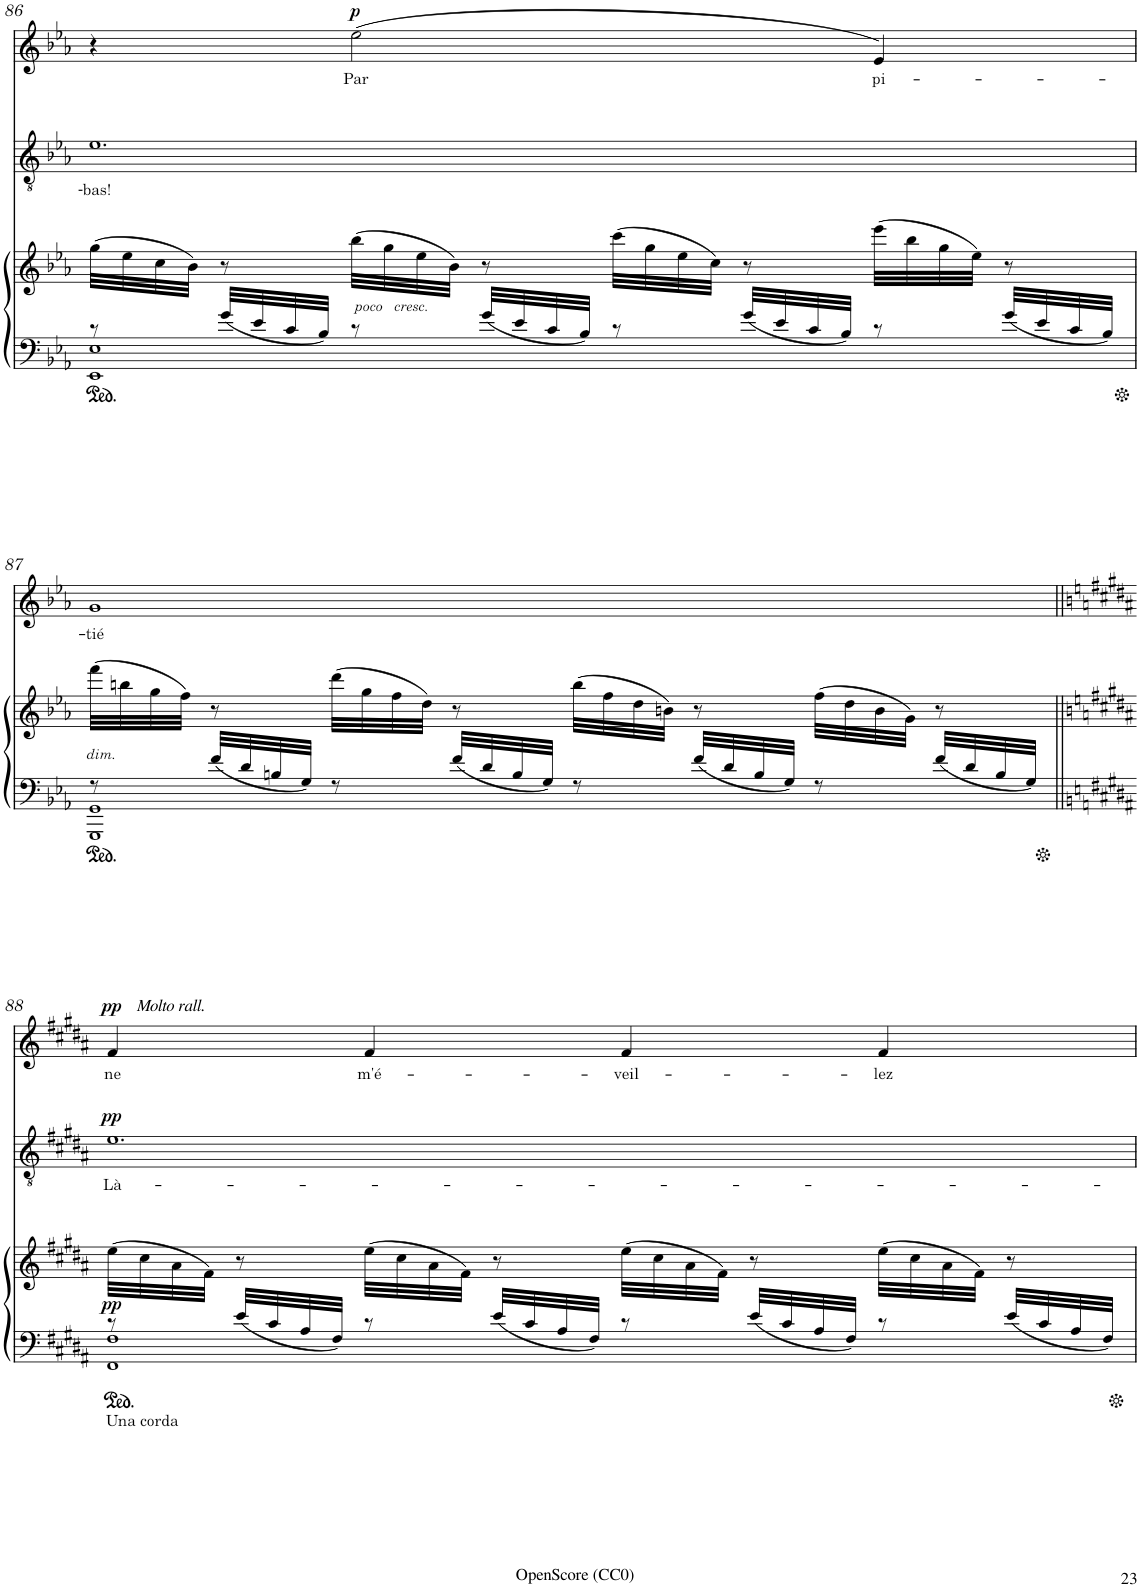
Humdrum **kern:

**kern	**kern	**dynam	**kern	**text	**dynam	**kern	**text	**dynam
*part3	*part3	*part3	*part2	*part2	*part2	*part1	*part1	*part1
*staff4	*staff3	*staff3/4	*staff2	*staff2	*staff2	*staff1	*staff1	*staff1
*I"Piano	*	*	*I"Tenor	*	*	*I"Contralto	*	*
*I'Pno	*	*	*	*	*	*	*	*
!!LO:PB:g=z
*clefF4	*clefG2	*	*clefGv2	*	*	*clefG2	*	*
*k[b-e-a-]	*k[b-e-a-]	*	*k[b-e-a-]	*	*	*k[b-e-a-]	*	*
*M4/4	*M4/4	*	*M12/8	*	*	*M4/4	*	*
*met(c)	*met(c)	*	*	*	*	*met(c)	*	*
=86	=86	=86	=86	=86	=86	=86	=86	=86
*^	*	*	*	*	*	*	*	*
!	!	!	!	!	!LO:LY:b	!	!	!	!
8r	1EE- 1E-	(>32gg\LLL	.	1.e-	-bas!	.	4r	.	.
.	.	32ee-\	.	.	.	.	.	.	.
.	.	32cc\	.	.	.	.	.	.	.
.	.	32b-\JJJ)	.	.	.	.	.	.	.
32g/LLL	.	8r	.	.	.	.	.	.	.
32e-/	.	.	.	.	.	.	.	.	.
32c/	.	.	.	.	.	.	.	.	.
32B-/JJJ	.	.	.	.	.	.	.	.	.
!	!	!LO:TX:b:i:t=poco   cresc.	!	!	!	!	!	!	!
!	!	!	!	!	!	!	!	!LO:LY:b	!LO:DY:a
8r	.	(>32bb-\LLL	.	.	.	.	(2ee-\	Par	p
.	.	32gg\	.	.	.	.	.	.	.
.	.	32ee-\	.	.	.	.	.	.	.
.	.	32b-\JJJ)	.	.	.	.	.	.	.
32g/LLL	.	8r	.	.	.	.	.	.	.
32e-/	.	.	.	.	.	.	.	.	.
32c/	.	.	.	.	.	.	.	.	.
32B-/JJJ	.	.	.	.	.	.	.	.	.
8r	.	(>32ccc\LLL	.	.	.	.	.	.	.
.	.	32gg\	.	.	.	.	.	.	.
.	.	32ee-\	.	.	.	.	.	.	.
.	.	32cc\JJJ)	.	.	.	.	.	.	.
32g/LLL	.	8r	.	.	.	.	.	.	.
32e-/	.	.	.	.	.	.	.	.	.
32c/	.	.	.	.	.	.	.	.	.
32B-/JJJ	.	.	.	.	.	.	.	.	.
!	!	!	!	!	!	!	!	!LO:LY:b	!
8r	.	(>32eee-\LLL	.	.	.	.	4e-/)	pi-	.
.	.	32bb-\	.	.	.	.	.	.	.
.	.	32gg\	.	.	.	.	.	.	.
.	.	32ee-\JJJ)	.	.	.	.	.	.	.
32g/LLL	.	8r	.	.	.	.	.	.	.
32e-/	.	.	.	.	.	.	.	.	.
32c/	.	.	.	.	.	.	.	.	.
32B-/JJJ	.	.	.	.	.	.	.	.	.
2ryy	2ryy	2ryy	.	.	.	.	2ryy	.	.
!!LO:LB:g=z
=87	=87	=87	=87	=87	=87	=87	=87	=87	=87
!	!	!LO:TX:b:i:t=dim.	!	!	!	!	!	!	!
!	!	!	!	!	!	!	!	!LO:LY:b	!
8r	1GGG 1GG	(>32fff\LLL	.	1.r	.	.	1g	-tié	.
.	.	32bbn\	.	.	.	.	.	.	.
.	.	32gg\	.	.	.	.	.	.	.
.	.	32ff\JJJ)	.	.	.	.	.	.	.
32f/LLL	.	8r	.	.	.	.	.	.	.
32d/	.	.	.	.	.	.	.	.	.
32Bn/	.	.	.	.	.	.	.	.	.
32G/JJJ	.	.	.	.	.	.	.	.	.
8r	.	(>32ddd\LLL	.	.	.	.	.	.	.
.	.	32gg\	.	.	.	.	.	.	.
.	.	32ff\	.	.	.	.	.	.	.
.	.	32dd\JJJ)	.	.	.	.	.	.	.
32f/LLL	.	8r	.	.	.	.	.	.	.
32d/	.	.	.	.	.	.	.	.	.
32B/	.	.	.	.	.	.	.	.	.
32G/JJJ	.	.	.	.	.	.	.	.	.
8r	.	(>32bb\LLL	.	.	.	.	.	.	.
.	.	32ff\	.	.	.	.	.	.	.
.	.	32dd\	.	.	.	.	.	.	.
.	.	32bn\JJJ)	.	.	.	.	.	.	.
32f/LLL	.	8r	.	.	.	.	.	.	.
32d/	.	.	.	.	.	.	.	.	.
32B/	.	.	.	.	.	.	.	.	.
32G/JJJ	.	.	.	.	.	.	.	.	.
8r	.	(>32ff\LLL	.	.	.	.	.	.	.
.	.	32dd\	.	.	.	.	.	.	.
.	.	32b\	.	.	.	.	.	.	.
.	.	32g\JJJ)	.	.	.	.	.	.	.
32f/LLL	.	8r	.	.	.	.	.	.	.
32d/	.	.	.	.	.	.	.	.	.
32B/	.	.	.	.	.	.	.	.	.
32G/JJJ	.	.	.	.	.	.	.	.	.
2ryy	2ryy	2ryy	.	.	.	.	2ryy	.	.
!!LO:LB:g=z
=88||	=88||	=88||	=88||	=88||	=88||	=88||	=88||	=88||	=88||
*k[f#c#g#d#a#]	*	*k[f#c#g#d#a#]	*	*k[f#c#g#d#a#]	*	*	*k[f#c#g#d#a#]	*	*
!	!	!	!	!	!	!	!LO:TX:a:i:t=Molto rall.	!	!
!LO:TX:b:t=Una corda	!	!	!	!	!	!	!	!	!
!	!	!	!LO:DY:b	!	!LO:LY:b	!LO:DY:a	!	!LO:LY:b	!LO:DY:a
8r	1FF# 1F#	(>32ee\LLL	pp	1.e	Là-	pp	4f#/	ne	pp
.	.	32cc#\	.	.	.	.	.	.	.
.	.	32a#\	.	.	.	.	.	.	.
.	.	32f#\JJJ)	.	.	.	.	.	.	.
32e/LLL	.	8r	.	.	.	.	.	.	.
32c#/	.	.	.	.	.	.	.	.	.
32A#/	.	.	.	.	.	.	.	.	.
32F#/JJJ	.	.	.	.	.	.	.	.	.
!	!	!	!	!	!	!	!	!LO:LY:b	!
8r	.	(>32ee\LLL	.	.	.	.	4f#/	m'é-	.
.	.	32cc#\	.	.	.	.	.	.	.
.	.	32a#\	.	.	.	.	.	.	.
.	.	32f#\JJJ)	.	.	.	.	.	.	.
32e/LLL	.	8r	.	.	.	.	.	.	.
32c#/	.	.	.	.	.	.	.	.	.
32A#/	.	.	.	.	.	.	.	.	.
32F#/JJJ	.	.	.	.	.	.	.	.	.
!	!	!	!	!	!	!	!	!LO:LY:b	!
8r	.	(>32ee\LLL	.	.	.	.	4f#/	-veil-	.
.	.	32cc#\	.	.	.	.	.	.	.
.	.	32a#\	.	.	.	.	.	.	.
.	.	32f#\JJJ)	.	.	.	.	.	.	.
32e/LLL	.	8r	.	.	.	.	.	.	.
32c#/	.	.	.	.	.	.	.	.	.
32A#/	.	.	.	.	.	.	.	.	.
32F#/JJJ	.	.	.	.	.	.	.	.	.
!	!	!	!	!	!	!	!	!LO:LY:b	!
8r	.	(>32ee\LLL	.	.	.	.	4f#/	-lez	.
.	.	32cc#\	.	.	.	.	.	.	.
.	.	32a#\	.	.	.	.	.	.	.
.	.	32f#\JJJ)	.	.	.	.	.	.	.
32e/LLL	.	8r	.	.	.	.	.	.	.
32c#/	.	.	.	.	.	.	.	.	.
32A#/	.	.	.	.	.	.	.	.	.
32F#/JJJ	.	.	.	.	.	.	.	.	.
2ryy	2ryy	2ryy	.	.	.	.	2ryy	.	.
*v	*v	*	*	*	*	*	*	*	*
=	=	=	=	=	=	=	=	=
*-	*-	*-	*-	*-	*-	*-	*-	*-
